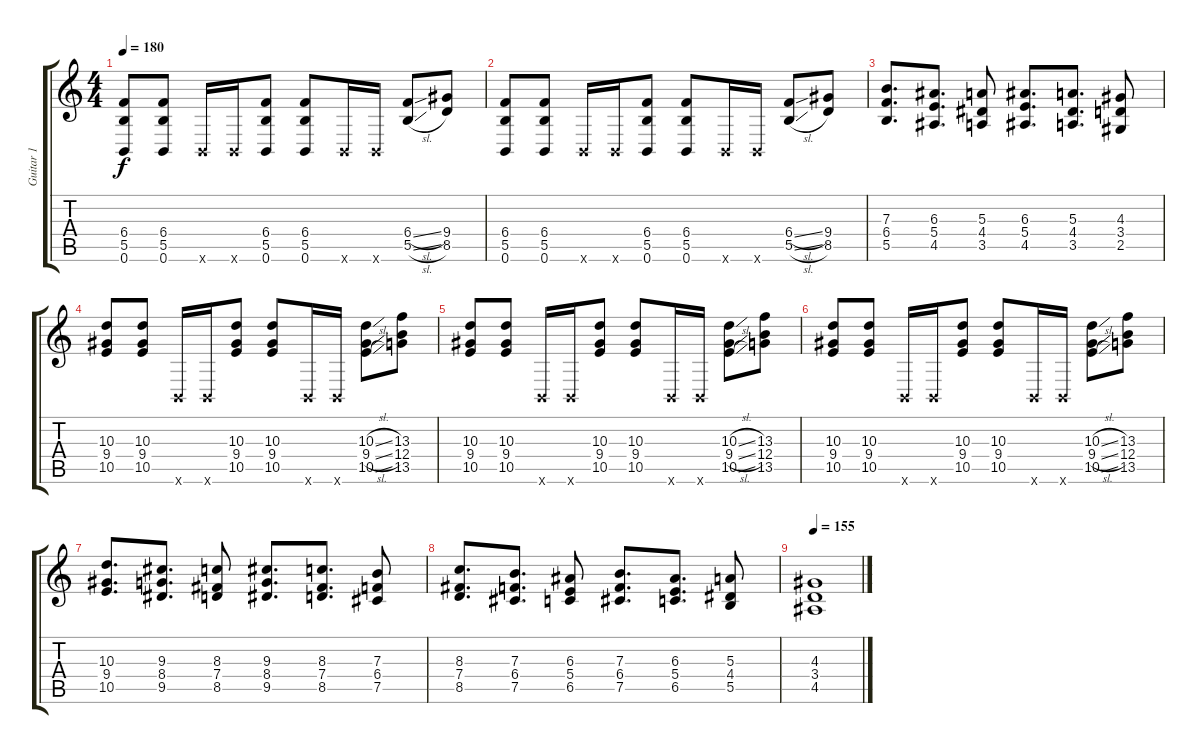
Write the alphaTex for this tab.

\track ("Guitar 1" "Guitar 1") {instrument overdrivenguitar}
\staff {score tabs}
\tuning (Db4 Ab3 E3 B2 Gb2 B1) {hide}
\ts (4 4)
\tempo 180
\clef g2
\ks c
(6.4 5.5 0.6).8{dy f} (6.4 5.5 0.6).8 0.6{x}.16 0.6{x}.16 (6.4 5.5 0.6).8 (6.4 5.5 0.6).8 0.6{x}.16 0.6{x}.16 (6.4{sl} 5.5{sl}).8 (9.4 8.5).8 |
(6.4 5.5 0.6).8 (6.4 5.5 0.6).8 0.6{x}.16 0.6{x}.16 (6.4 5.5 0.6).8 (6.4 5.5 0.6).8 0.6{x}.16 0.6{x}.16 (6.4{sl} 5.5{sl}).8 (9.4 8.5).8 |
(7.3 6.4 5.5).8{d} (6.3 5.4 4.5).8{d} (5.3 4.4 3.5).8 (6.3 5.4 4.5).8{d} (5.3 4.4 3.5).8{d} (4.3 3.4 2.5).8 |
(10.3 9.4 10.5).8 (10.3 9.4 10.5).8 0.6{x}.16 0.6{x}.16 (10.3 9.4 10.5).8 (10.3 9.4 10.5).8 0.6{x}.16 0.6{x}.16 (10.3{sl} 9.4{sl} 10.5{sl}).8 (13.3 12.4 13.5).8 |
(10.3 9.4 10.5).8 (10.3 9.4 10.5).8 0.6{x}.16 0.6{x}.16 (10.3 9.4 10.5).8 (10.3 9.4 10.5).8 0.6{x}.16 0.6{x}.16 (10.3{sl} 9.4{sl} 10.5{sl}).8 (13.3 12.4 13.5).8 |
(10.3 9.4 10.5).8 (10.3 9.4 10.5).8 0.6{x}.16 0.6{x}.16 (10.3 9.4 10.5).8 (10.3 9.4 10.5).8 0.6{x}.16 0.6{x}.16 (10.3{sl} 9.4{sl} 10.5{sl}).8 (13.3 12.4 13.5).8 |
(10.3 9.4 10.5).8{d} (9.3 8.4 9.5).8{d} (8.3 7.4 8.5).8 (9.3 8.4 9.5).8{d} (8.3 7.4 8.5).8{d} (7.3 6.4 7.5).8 |
(8.3 7.4 8.5).8{d} (7.3 6.4 7.5).8{d} (6.3 5.4 6.5).8 (7.3 6.4 7.5).8{d} (6.3 5.4 6.5).8{d} (5.3 4.4 5.5).8 |
\tempo 155
(4.3 3.4 4.5).1
